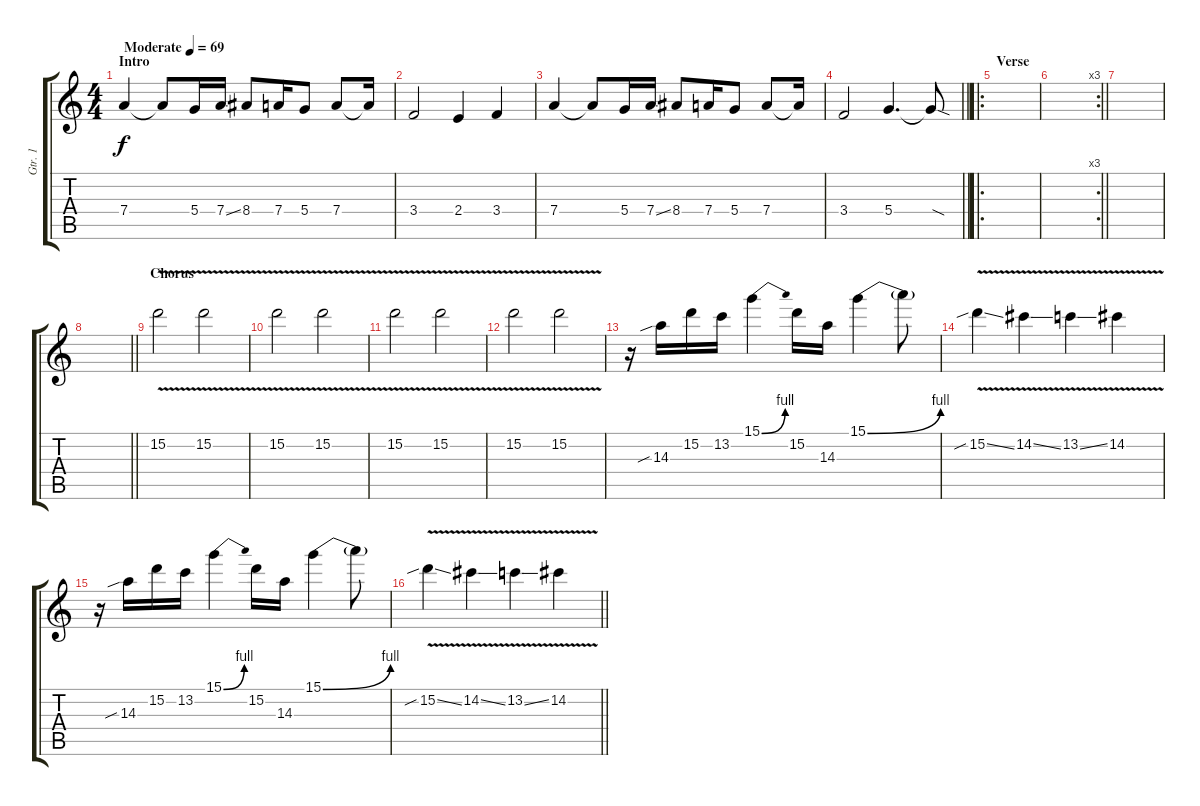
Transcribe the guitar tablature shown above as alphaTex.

\track ("Gtr. 1" "Gtr. 1") {instrument distortionguitar}
\staff {score tabs}
\tuning (E4 B3 G3 D3 A2 D2) {hide}
\ts (4 4)
\section ("" "Intro")
\tempo (69 "Moderate")
\clef g2
\ks c
7.4.4{dy f instrument distortionguitar} 7.4{t}.8 5.4.16 7.4{ss}.16 8.4.8 7.4.16 5.4.8 7.4.8 7.4{t}.16 |
3.4.2 2.4.4 3.4.4 |
7.4.4 7.4{t}.8 5.4.16 7.4{ss}.16 8.4.8 7.4.16 5.4.8 7.4.8 7.4{t}.16 |
\barLineRight lightlight
3.4.2 5.4.4{d} 5.4{sod t}.8 |
\ro
\section ("" "Verse")
|
\rc 3
\barLineRight lightlight
|
|
\barLineRight lightlight
|
\section ("" "Chorus")
15.2{v}.2 15.2{v}.2 |
15.2{v}.2 15.2{v}.2 |
15.2{v}.2 15.2{v}.2 |
15.2{v}.2 15.2{v}.2 |
r.16 14.3{sib}.16 15.2.16 13.2.16 15.1{be (bend 0 0 60 4)}.4 15.2.16 14.3.16 15.1{be (bend 0 0 60 4)}.4 15.1{t}.8 |
15.2{v sib ss}.4 14.2{v ss}.4 13.2{v ss}.4 14.2{v}.4 |
r.16 14.3{sib}.16 15.2.16 13.2.16 15.1{be (bend 0 0 60 4)}.4 15.2.16 14.3.16 15.1{be (bend 0 0 60 4)}.4 15.1{t}.8 |
\barLineRight lightlight
15.2{v sib ss}.4 14.2{v ss}.4 13.2{v ss}.4 14.2{v}.4
